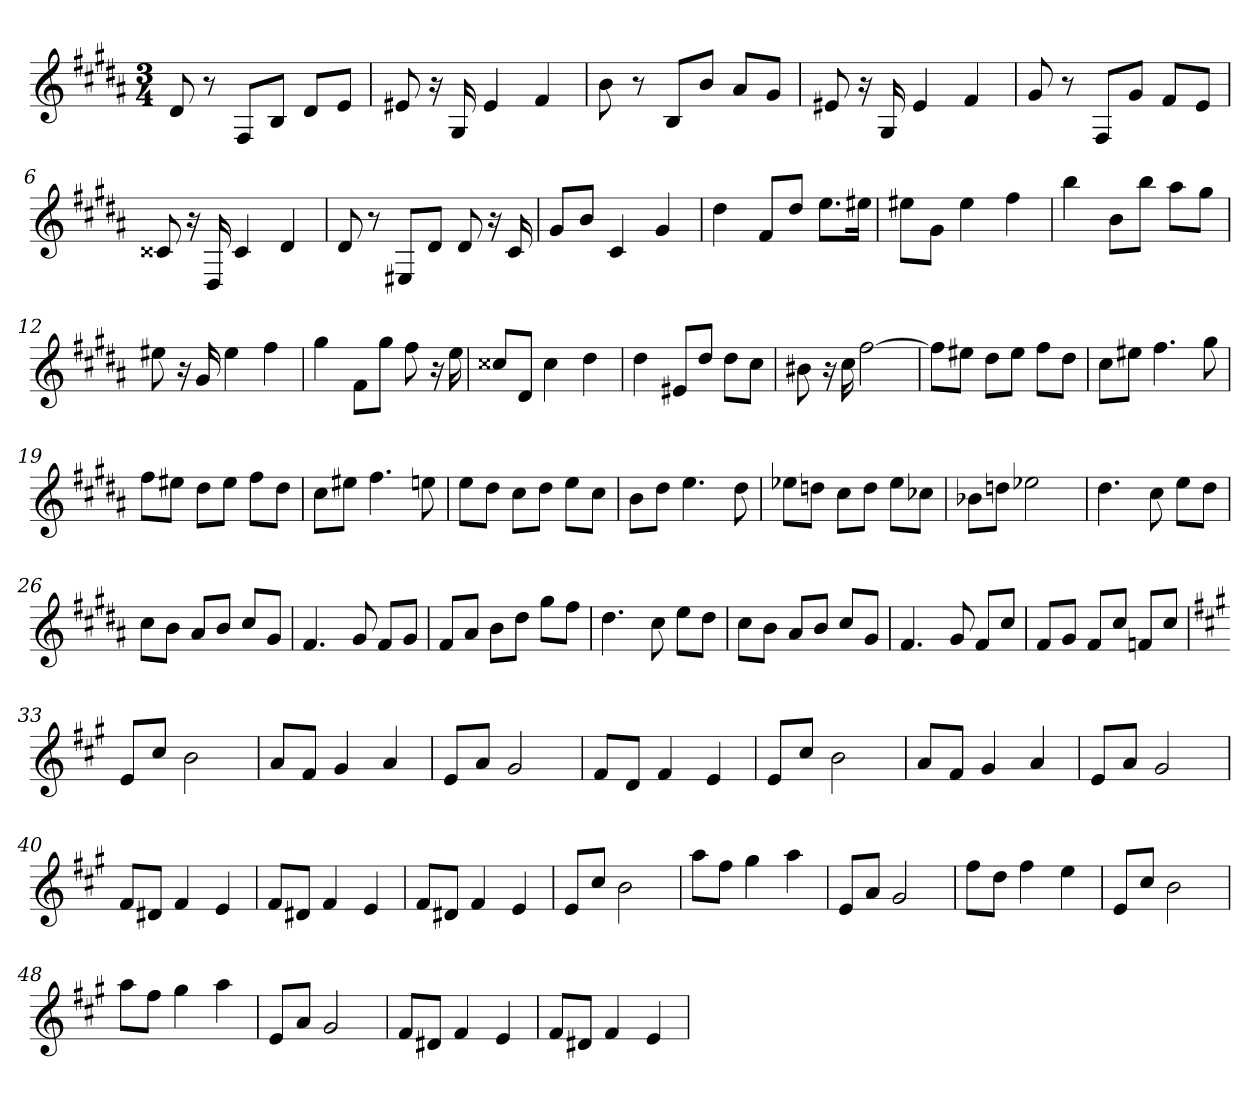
**kern
*part1
*staff1
*clefG2
*k[f#c#g#d#a#]
*B:
*M3/4
*MM160
=1
8d#
8r
8F#/L
8B/J
8d#/L
8e/J
=2
8e#X
16r
16G#
4e#
4f#
=3
8b
8r
8B/L
8b/J
8a#/L
8g#/J
=4
8e#X
16r
16G#
4e#
4f#
=5
8g#
8r
8F#/L
8g#/J
8f#/L
8e/J
=6
8c##X
16r
16D#
4c##
4d#
=7
8d#
8r
8E#X/L
8d#/J
8d#
16r
16c#
=8
8g#/L
8b/J
4c#
4g#
=9
4dd#
8f#/L
8dd#/J
8.ee\L
16ee#X\Jk
=10
8ee#X\L
8g#\J
4ee#
4ff#
=11
4bb
8b\L
8bb\J
8aa#\L
8gg#\J
=12
8ee#X
16r
16g#
4ee#
4ff#
=13
4gg#
8f#\L
8gg#\J
8ff#
16r
16ee
=14
8cc##X/L
8d#/J
4cc##
4dd#
=15
4dd#
8e#X/L
8dd#/J
8dd#\L
8cc#\J
=16
8b#X
16r
16cc#
[2ff#
=17
8ff#\L]
8ee#X\J
8dd#\L
8ee#\J
8ff#\L
8dd#\J
=18
8cc#\L
8ee#X\J
4.ff#
8gg#
=19
8ff#\L
8ee#X\J
8dd#\L
8ee#\J
8ff#\L
8dd#\J
=20
8cc#\L
8ee#X\J
4.ff#
8een
=21
8ee\L
8dd#\J
8cc#\L
8dd#\J
8ee\L
8cc#\J
=22
8b\L
8dd#\J
4.ee
8dd#
=23
8ee-X\L
8ddn\J
8cc#\L
8dd\J
8ee-\L
8cc-X\J
=24
8b-X\L
8ddn\J
2ee-X
=25
4.dd#
8cc#
8ee\L
8dd#\J
=26
8cc#\L
8b\J
8a#/L
8b/J
8cc#/L
8g#/J
=27
4.f#
8g#
8f#/L
8g#/J
=28
8f#/L
8a#/J
8b\L
8dd#\J
8gg#\L
8ff#\J
=29
4.dd#
8cc#
8ee\L
8dd#\J
=30
8cc#\L
8b\J
8a#/L
8b/J
8cc#/L
8g#/J
=31
4.f#
8g#
8f#/L
8cc#/J
=32
8f#/L
8g#/J
8f#/L
8cc#/J
8fn/L
8cc#/J
=33
*k[f#c#g#]
8e/L
8cc#/J
2b
=34
8a/L
8f#/J
4g#
4a
=35
8e/L
8a/J
2g#
=36
8f#/L
8d/J
4f#
4e
=37
8e/L
8cc#/J
2b
=38
8a/L
8f#/J
4g#
4a
=39
8e/L
8a/J
2g#
=40
8f#/L
8d#X/J
4f#
4e
=41
8f#/L
8d#X/J
4f#
4e
=42
8f#/L
8d#X/J
4f#
4e
=43
8e/L
8cc#/J
2b
=44
8aa\L
8ff#\J
4gg#
4aa
=45
8e/L
8a/J
2g#
=46
8ff#\L
8dd\J
4ff#
4ee
=47
8e/L
8cc#/J
2b
=48
8aa\L
8ff#\J
4gg#
4aa
=49
8e/L
8a/J
2g#
=50
8f#/L
8d#X/J
4f#
4e
=51
8f#/L
8d#X/J
4f#
4e
=
*-
